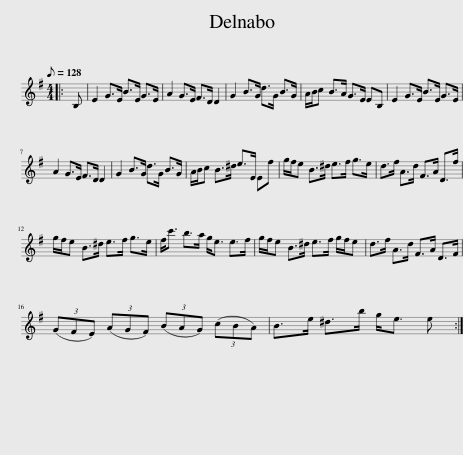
X:1
L:1/8
Q:1/8=128
M:4/4
I:linebreak $
K:Emin
V:1 treble
V:1
|: B, | E2 G>E B>E G>E | A2 G>E F>D D2 | G2 B>G d>G B>G | A/B/c B>A G>E EB, | %5
 E2 G>E B>E G>E |$ A2 G>E F>D D2 | G2 B>G d>G B>G | A/B/c B>^d e>E Ef | g/f/e B>^d e>f g>e | %10
 d>f A>d F>A D>f |$ g/f/e B>^d e>f g>e | f<c' b>a g<e e>f | g/f/e B>^d e>f g/f/e | d>f A>d F>A D>F |$ %15
 (3(GFE) (3(AGF) (3(BAG) (3(cBA) | B>e ^d>b g<e e :| %17
